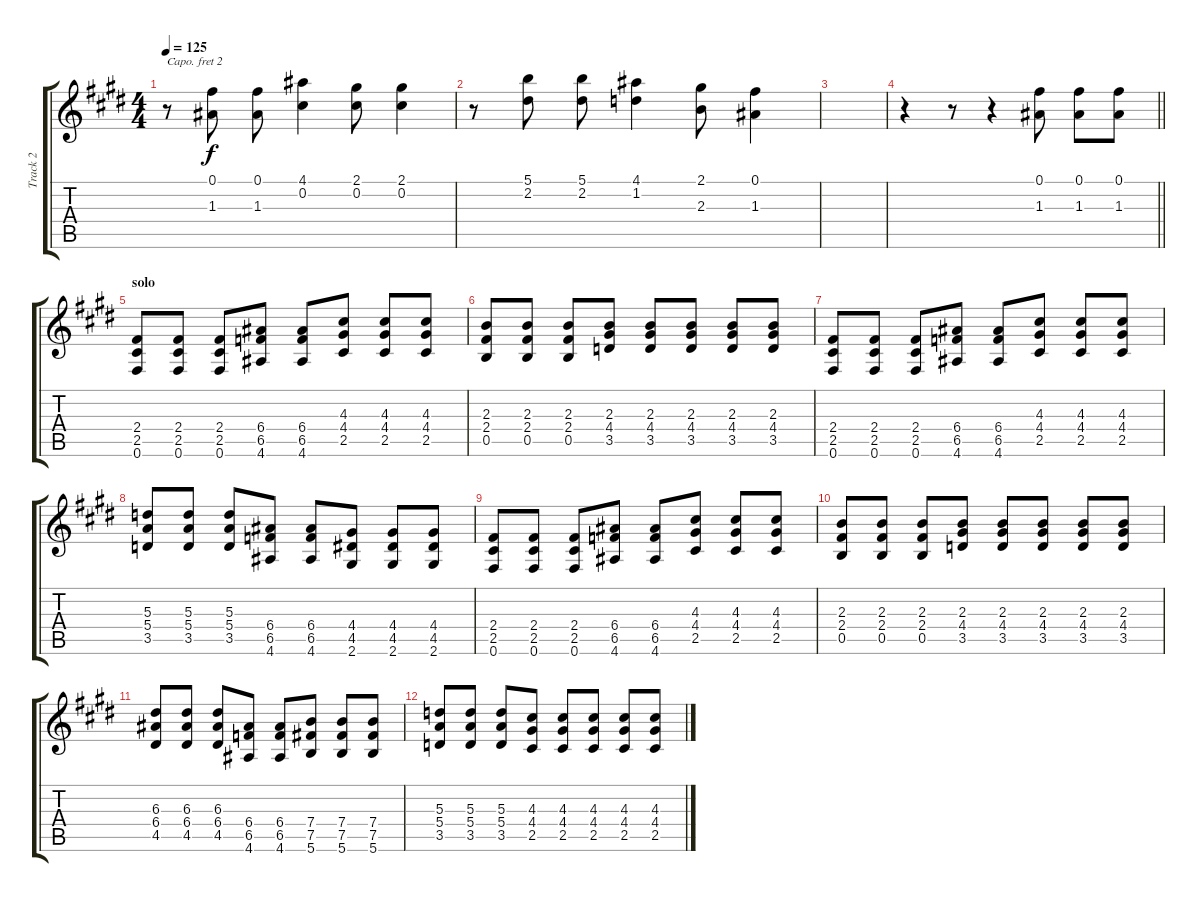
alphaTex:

\track ("Track 2" "Track 2") {instrument overdrivenguitar}
\staff {score tabs}
\capo 2
\tuning (E4 B3 G3 D3 A2 E2) {hide}
\ts (4 4)
\tempo 125
\clef g2
\ks e
r.8{dy f volume 14 instrument acousticguitarsteel} (0.1 1.3).8 (0.1 1.3).8 (4.1 0.2).4 (2.1 0.2).8 (2.1 0.2).4 |
r.8 (5.1 2.2).8 (5.1 2.2).8 (4.1 1.2).4 (2.1 2.3).8 (0.1 1.3).4 |
|
\barLineRight lightlight
r.4 r.8 r.4 (0.1 1.3).8 (0.1 1.3).8 (0.1 1.3).8 |
\section ("" "solo")
(2.4 2.5 0.6).8{volume 8 instrument overdrivenguitar} (2.4 2.5 0.6).8 (2.4 2.5 0.6).8 (6.4 6.5 4.6).8 (6.4 6.5 4.6).8 (4.3 4.4 2.5).8 (4.3 4.4 2.5).8 (4.3 4.4 2.5).8 |
(2.3 2.4 0.5).8 (2.3 2.4 0.5).8 (2.3 2.4 0.5).8 (2.3 4.4 3.5).8 (2.3 4.4 3.5).8 (2.3 4.4 3.5).8 (2.3 4.4 3.5).8 (2.3 4.4 3.5).8 |
(2.4 2.5 0.6).8 (2.4 2.5 0.6).8 (2.4 2.5 0.6).8 (6.4 6.5 4.6).8 (6.4 6.5 4.6).8 (4.3 4.4 2.5).8 (4.3 4.4 2.5).8 (4.3 4.4 2.5).8 |
(5.3 5.4 3.5).8 (5.3 5.4 3.5).8 (5.3 5.4 3.5).8 (6.4 6.5 4.6).8 (6.4 6.5 4.6).8 (4.4 4.5 2.6).8 (4.4 4.5 2.6).8 (4.4 4.5 2.6).8 |
(2.4 2.5 0.6).8 (2.4 2.5 0.6).8 (2.4 2.5 0.6).8 (6.4 6.5 4.6).8 (6.4 6.5 4.6).8 (4.3 4.4 2.5).8 (4.3 4.4 2.5).8 (4.3 4.4 2.5).8 |
(2.3 2.4 0.5).8 (2.3 2.4 0.5).8 (2.3 2.4 0.5).8 (2.3 4.4 3.5).8 (2.3 4.4 3.5).8 (2.3 4.4 3.5).8 (2.3 4.4 3.5).8 (2.3 4.4 3.5).8 |
(6.3 6.4 4.5).8 (6.3 6.4 4.5).8 (6.3 6.4 4.5).8 (6.4 6.5 4.6).8 (6.4 6.5 4.6).8 (7.4 7.5 5.6).8 (7.4 7.5 5.6).8 (7.4 7.5 5.6).8 |
(5.3 5.4 3.5).8 (5.3 5.4 3.5).8 (5.3 5.4 3.5).8 (4.3 4.4 2.5).8 (4.3 4.4 2.5).8 (4.3 4.4 2.5).8 (4.3 4.4 2.5).8 (4.3 4.4 2.5).8
